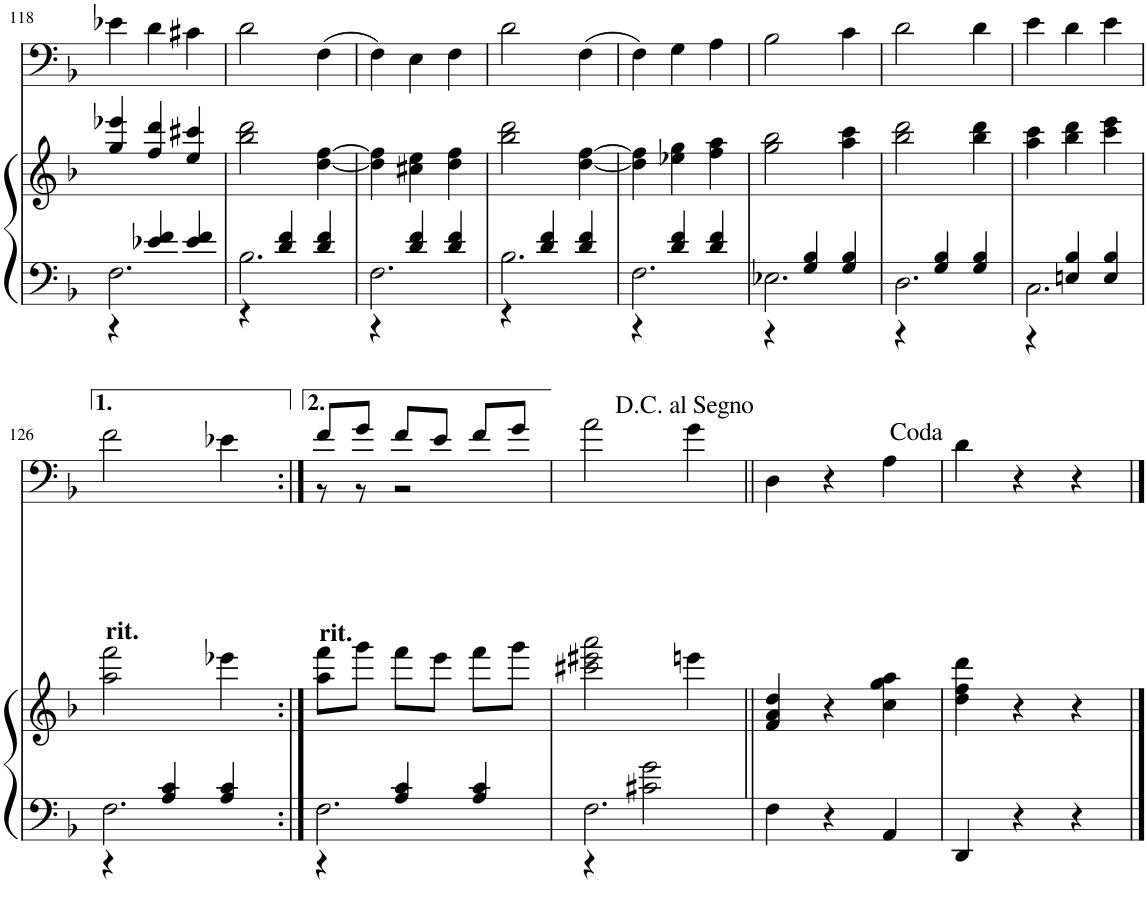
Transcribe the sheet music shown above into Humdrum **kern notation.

**kern	**kern	**kern
*part2	*part2	*part1
*staff3	*staff2	*staff1
*I"Piano	*	*I"Cello
*I'Pno	*	*
!!LO:PB:g=z
*clefF4	*clefG2	*clefF4
*k[b-]	*k[b-]	*k[b-]
*M3/4	*M3/4	*M3/4
=118	=118	=118
*^	*	*
2.F\	4r	4gg/ 4eee-X/	4e-X\
.	4e-X/ 4f/	4ff/ 4ddd/	4d\
.	4e-/ 4f/	4ee/ 4ccc#X/	4c#X\
=119	=119	=119	=119
2.B-\	4r	2bb-\ 2ddd\	2d\
.	4d/ 4f/	.	.
.	4d/ 4f/	[4dd\ [4ff\	(4F\
=120	=120	=120	=120
2.F\	4r	4dd\] 4ff\]	4F\)
.	4d/ 4f/	4cc#X\ 4ee\	4E\
.	4d/ 4f/	4dd\ 4ff\	4F\
=121	=121	=121	=121
2.B-\	4r	2bb-\ 2ddd\	2d\
.	4d/ 4f/	.	.
.	4d/ 4f/	[4dd\ [4ff\	(4F\
=122	=122	=122	=122
2.F\	4r	4dd\] 4ff\]	4F\)
.	4d/ 4f/	4ee-X\ 4gg\	4G\
.	4d/ 4f/	4ff\ 4aa\	4A\
=123	=123	=123	=123
2.E-X\	4r	2gg\ 2bb-\	2B-\
.	4G/ 4B-/	.	.
.	4G/ 4B-/	4aa\ 4ccc\	4c\
=124	=124	=124	=124
2.D\	4r	2bb-\ 2ddd\	2d\
.	4G/ 4B-/	.	.
.	4G/ 4B-/	4bb-\ 4ddd\	4d\
=125	=125	=125	=125
2.C\	4r	4aa\ 4ccc\	4e\
.	4En/ 4B-/	4bb-\ 4ddd\	4d\
.	4E/ 4B-/	4ccc\ 4eee\	4e\
!!LO:LB:g=z
=126	=126	=126	=126
!	!	!	!LO:TX:b:B:t=rit.
2.F\	4r	2aa\ 2fff\	2f\
.	4A/ 4c/	.	.
.	4A/ 4c/	4eee-X\	4e-X\
=127:|!	=127:|!	=127:|!	=127:|!
*	*	*	*^
!	!	!	!LO:TX:b:B:t=rit.	!
2.F\	4r	8aa\ 8fff\L	8f/L	8r
.	.	8ggg\J	8g/J	8r
.	4A/ 4c/	8fff\L	8f/L	2r
.	.	8eee\J	8e/J	.
.	4A/ 4c/	8fff\L	8f/L	.
.	.	8ggg\J	8g/J	.
*	*	*	*v	*v
=128	=128	=128	=128
2.F\	4r	2ccc#X\ 2eee#X\ 2aaa\	2a\
.	2c#X\ 2g\	.	.
.	.	4eeen\	4g\
*v	*v	*	*
!	!	!LO:TX:a:t=D.C. al Segno
=129||	=129||	=129||
4F\	4f/ 4a/ 4dd/	4D\
4r	4r	4r
4AA/	4cc\ 4gg\ 4aa\	4A\
=130	=130	=130
4DD/	4dd\ 4ff\ 4ddd\	4d\
4r	4r	4r
4r	4r	4r
==	==	==
*-	*-	*-
